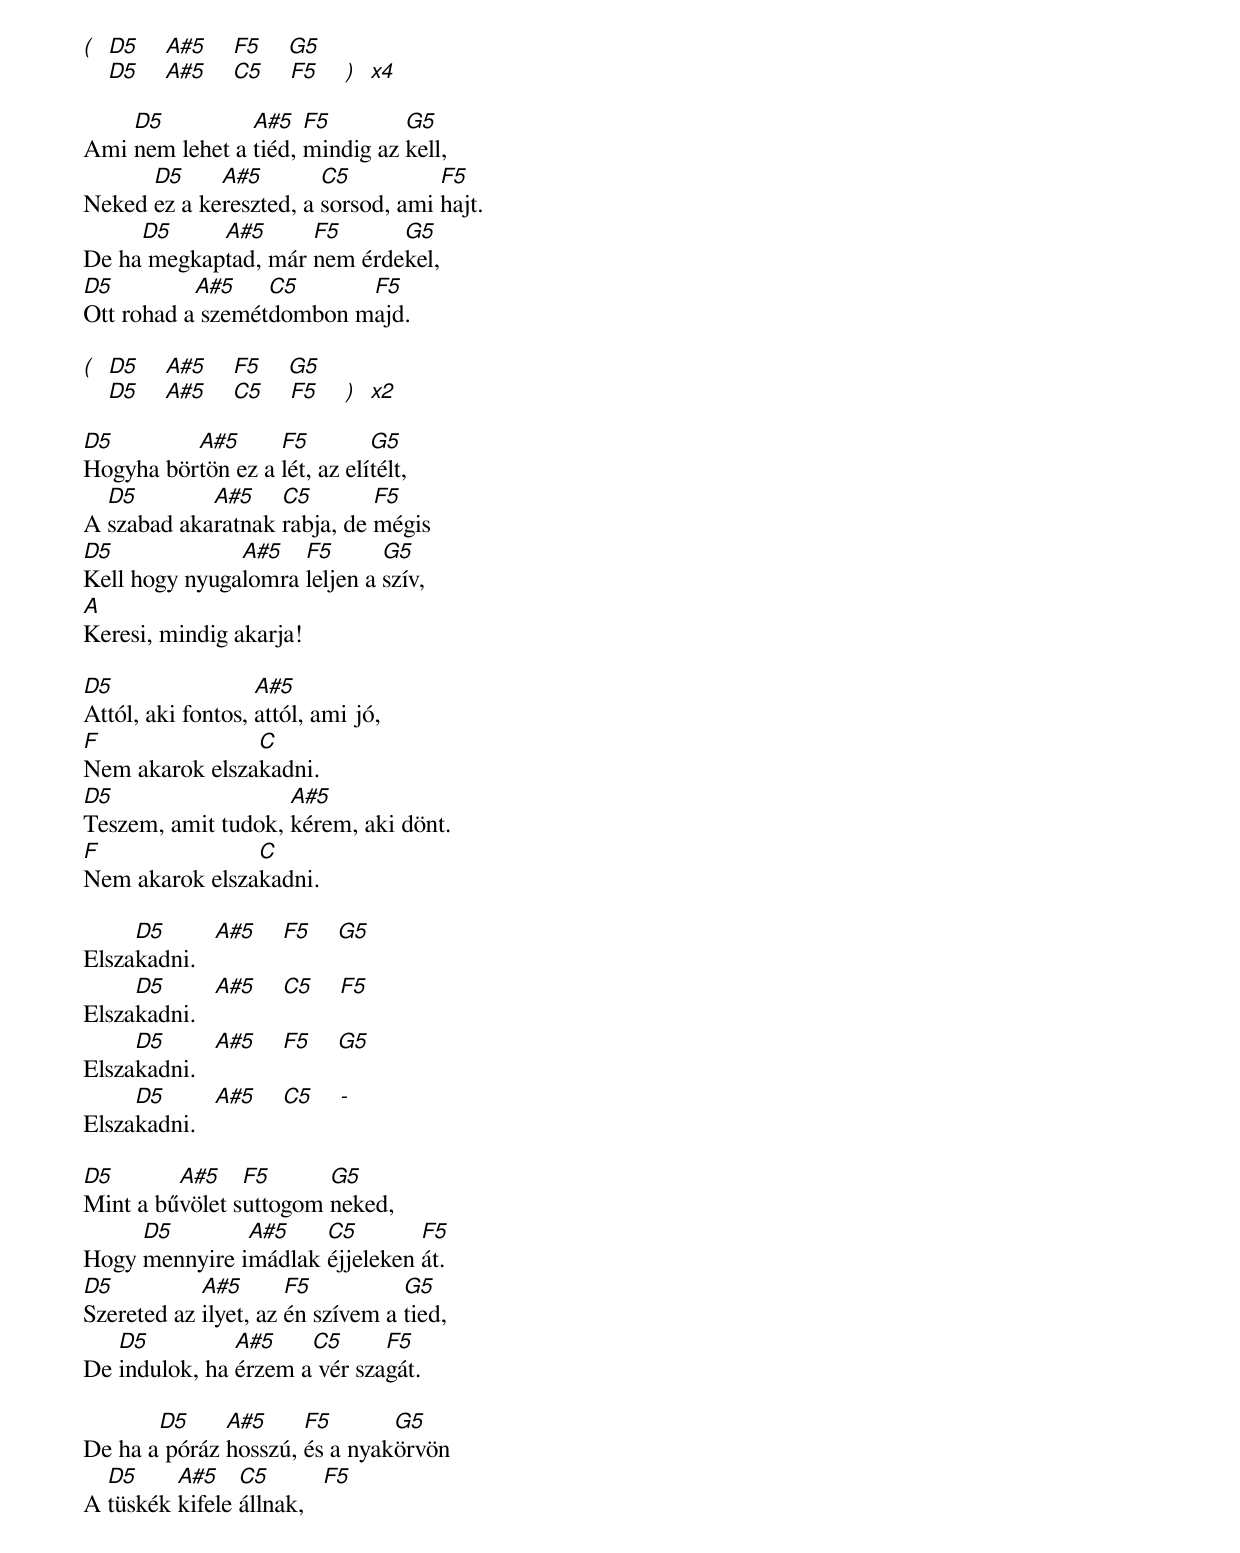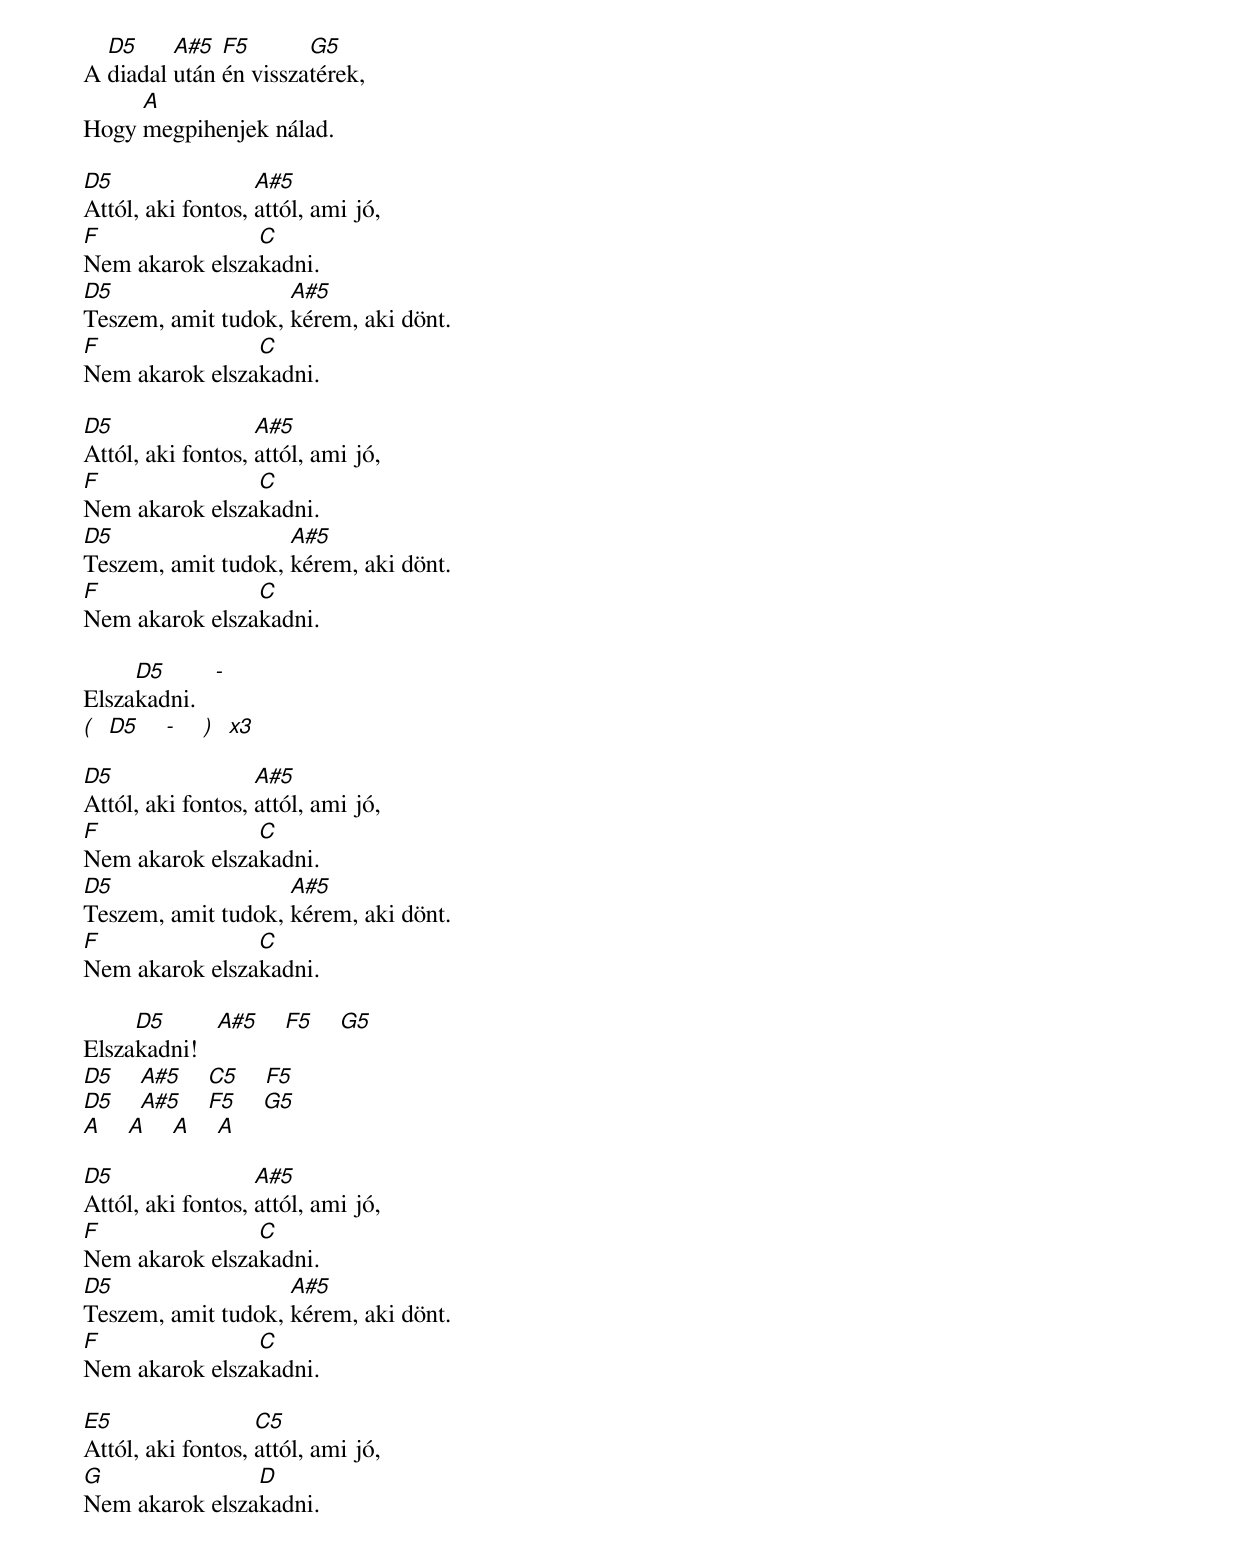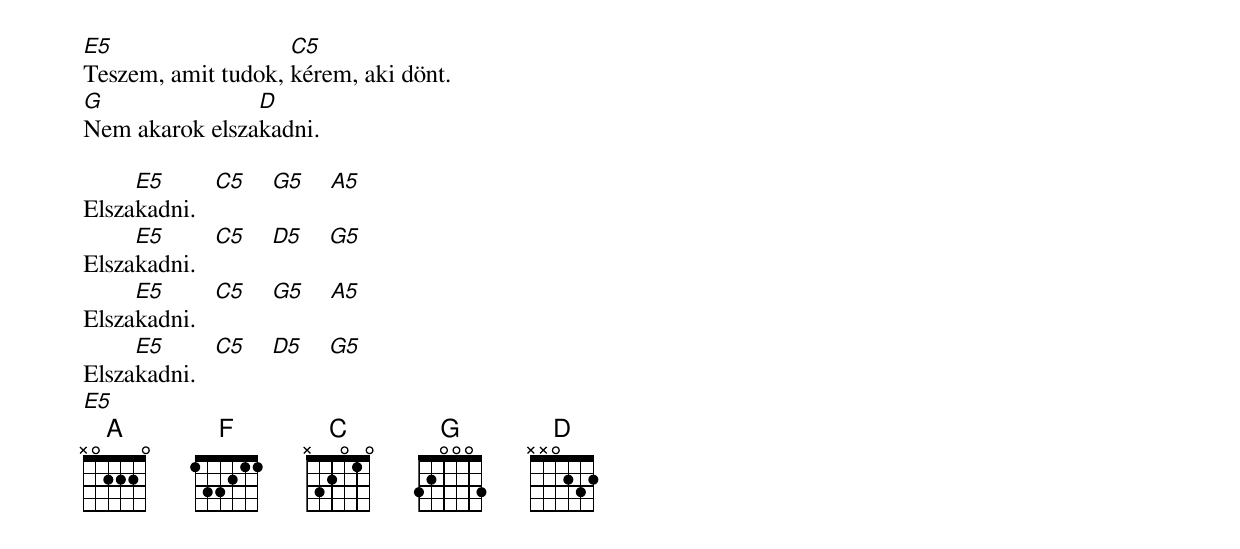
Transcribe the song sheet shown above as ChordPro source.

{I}
[(]  [D5]    [A#5]    [F5]    [G5]
    [D5]    [A#5]    [C5]    [F5]    [)]  [x4]

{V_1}
Ami [D5]nem lehet a [A#5]tiéd, [F5]mindig az [G5]kell,
Neked [D5]ez a ke[A#5]reszted, a [C5]sorsod, ami [F5]hajt.
De ha[D5] megkap[A#5]tad, már [F5]nem érde[G5]kel,
[D5]Ott rohad a[A#5] szemét[C5]dombon m[F5]ajd.

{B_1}
[(]  [D5]    [A#5]    [F5]    [G5]
    [D5]    [A#5]    [C5]    [F5]    [)]  [x2]

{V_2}
[D5]Hogyha bör[A#5]tön ez a [F5]lét, az elí[G5]télt,
A [D5]szabad aka[A#5]ratnak [C5]rabja, de [F5]mégis
[D5]Kell hogy nyuga[A#5]lomra [F5]leljen a [G5]szív,
[A]Keresi, mindig akarja!

{C}
[D5]Attól, aki fontos, [A#5]attól, ami jó,
[F]Nem akarok elsza[C]kadni.
[D5]Teszem, amit tudok, [A#5]kérem, aki dönt.
[F]Nem akarok elsza[C]kadni.

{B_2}
Elsza[D5]kadni.   [A#5]    [F5]    [G5]
Elsza[D5]kadni.   [A#5]    [C5]    [F5]
Elsza[D5]kadni.   [A#5]    [F5]    [G5]
Elsza[D5]kadni.   [A#5]    [C5]    [-]

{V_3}
[D5]Mint a bű[A#5]völet s[F5]uttogom [G5]neked,
Hogy [D5]mennyire i[A#5]mádlak [C5]éjjeleken [F5]át.
[D5]Szereted az [A#5]ilyet, az [F5]én szívem a [G5]tied,
De [D5]indulok, ha [A#5]érzem a[C5] vér sza[F5]gát.

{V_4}
De ha a[D5] póráz [A#5]hosszú, [F5]és a nyak[G5]örvön
A [D5]tüskék [A#5]kifele [C5]állnak,   [F5]
A [D5]diadal [A#5]után [F5]én vissza[G5]térek,
Hogy [A]megpihenjek nálad.

{C}
[D5]Attól, aki fontos, [A#5]attól, ami jó,
[F]Nem akarok elsza[C]kadni.
[D5]Teszem, amit tudok, [A#5]kérem, aki dönt.
[F]Nem akarok elsza[C]kadni.

{C}
[D5]Attól, aki fontos, [A#5]attól, ami jó,
[F]Nem akarok elsza[C]kadni.
[D5]Teszem, amit tudok, [A#5]kérem, aki dönt.
[F]Nem akarok elsza[C]kadni.

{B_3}
Elsza[D5]kadni.   [-]
[(]  [D5]    [-]    [)]  [x3]

{C}
[D5]Attól, aki fontos, [A#5]attól, ami jó,
[F]Nem akarok elsza[C]kadni.
[D5]Teszem, amit tudok, [A#5]kérem, aki dönt.
[F]Nem akarok elsza[C]kadni.

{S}
Elsza[D5]kadni!   [A#5]    [F5]    [G5]
[D5]    [A#5]    [C5]    [F5]
[D5]    [A#5]    [F5]    [G5]
[A]    [A]    [A]    [A]

{C}
[D5]Attól, aki fontos, [A#5]attól, ami jó,
[F]Nem akarok elsza[C]kadni.
[D5]Teszem, amit tudok, [A#5]kérem, aki dönt.
[F]Nem akarok elsza[C]kadni.

{C}
[E5]Attól, aki fontos, [C5]attól, ami jó,
[G]Nem akarok elsza[D]kadni.
[E5]Teszem, amit tudok, [C5]kérem, aki dönt.
[G]Nem akarok elsza[D]kadni.

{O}
Elsza[E5]kadni.   [C5]    [G5]    [A5]
Elsza[E5]kadni.   [C5]    [D5]    [G5]
Elsza[E5]kadni.   [C5]    [G5]    [A5]
Elsza[E5]kadni.   [C5]    [D5]    [G5]
[E5]
